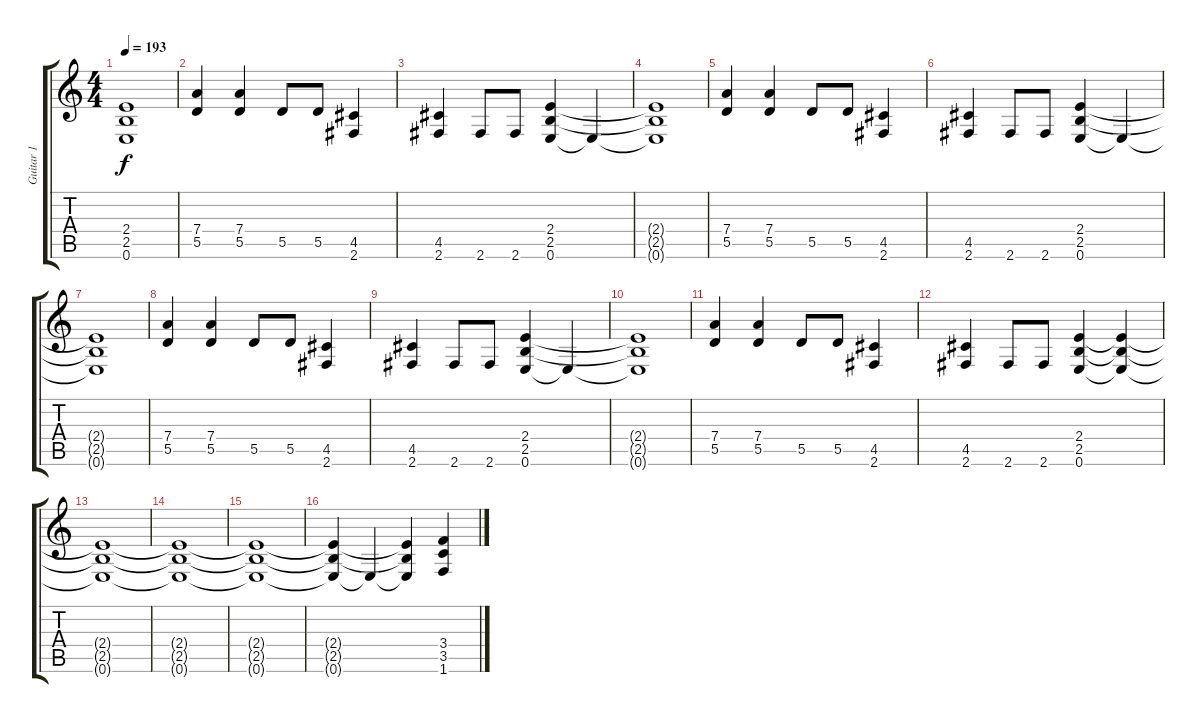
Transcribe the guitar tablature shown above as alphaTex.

\track ("Guitar 1" "Guitar 1") {instrument distortionguitar}
\staff {score tabs}
\tuning (E4 B3 G3 D3 A2 E2) {hide}
\ts (4 4)
\tempo 193
\clef g2
\ks c
(2.4 2.5 0.6).1{dy f} |
(7.4 5.5).4 (7.4 5.5).4 5.5.8 5.5.8 (4.5 2.6).4 |
(4.5 2.6).4 2.6.8 2.6.8 (2.4 2.5 0.6).4 0.6{t}.4 |
(2.4{t} 2.5{t} 0.6{t}).1 |
(7.4 5.5).4 (7.4 5.5).4 5.5.8 5.5.8 (4.5 2.6).4 |
(4.5 2.6).4 2.6.8 2.6.8 (2.4 2.5 0.6).4 0.6{t}.4 |
(2.4{t} 2.5{t} 0.6{t}).1 |
(7.4 5.5).4 (7.4 5.5).4 5.5.8 5.5.8 (4.5 2.6).4 |
(4.5 2.6).4 2.6.8 2.6.8 (2.4 2.5 0.6).4 0.6{t}.4 |
(2.4{t} 2.5{t} 0.6{t}).1 |
(7.4 5.5).4 (7.4 5.5).4 5.5.8 5.5.8 (4.5 2.6).4 |
(4.5 2.6).4 2.6.8 2.6.8 (2.4 2.5 0.6).4 (2.4{t} 2.5{t} 0.6{t}).4 |
(2.4{t} 2.5{t} 0.6{t}).1 |
(2.4{t} 2.5{t} 0.6{t}).1 |
(2.4{t} 2.5{t} 0.6{t}).1 |
(2.4{t} 2.5{t} 0.6{t}).4 0.6{t}.4 (2.4{t} 2.5{t} 0.6{t}).4 (3.4 3.5 1.6).4
